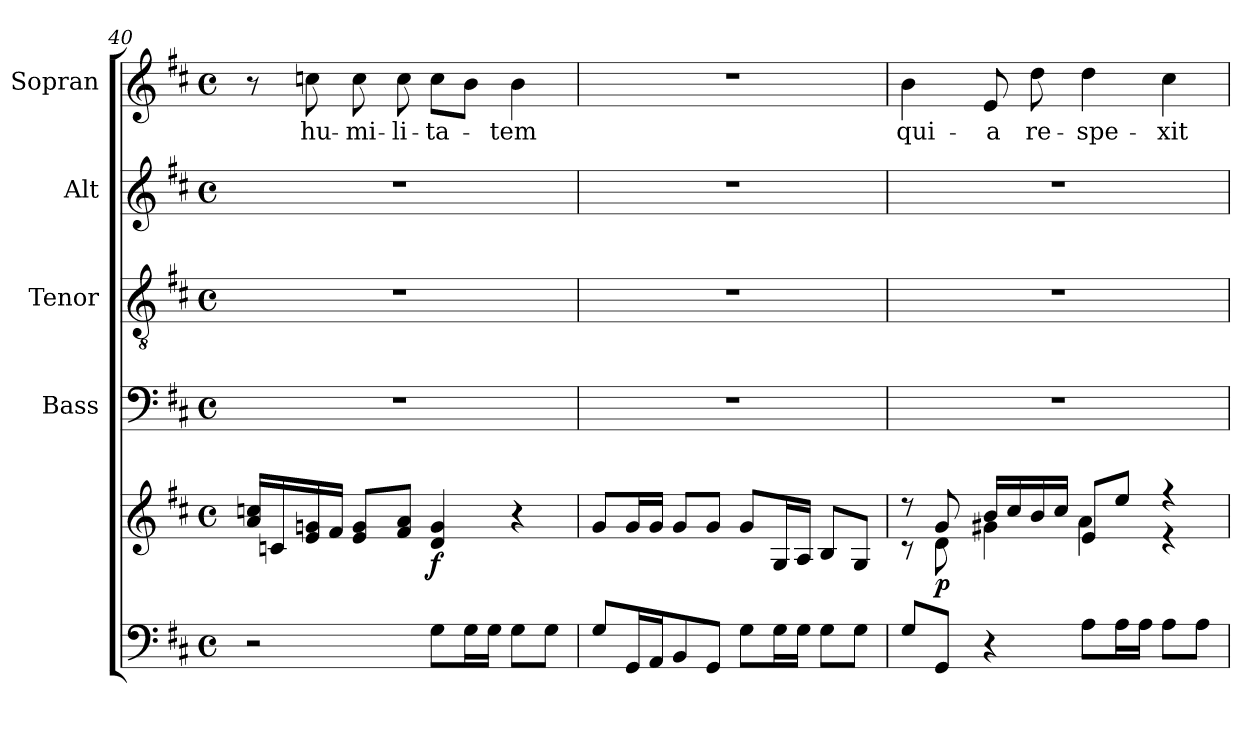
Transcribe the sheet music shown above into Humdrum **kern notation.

**kern	**kern	**dynam	**kern	**kern	**kern	**kern	**text
*part5	*part5	*part5	*part4	*part3	*part2	*part1	*part1
*staff6	*staff5	*staff5/6	*staff4	*staff3	*staff2	*staff1	*staff1
*	*	*	*I"Bass	*I"Tenor	*I"Alt	*I"Sopran	*
*	*	*	*I'B.	*I'T.	*I'A.	*I'S.	*
*clefF4	*clefG2	*	*clefF4	*clefGv2	*clefG2	*clefG2	*
*k[f#c#]	*k[f#c#]	*	*k[f#c#]	*k[f#c#]	*k[f#c#]	*k[f#c#]	*
*D:	*D:	*	*D:	*D:	*D:	*D:	*
*M4/4	*M4/4	*	*M4/4	*M4/4	*M4/4	*M4/4	*
*met(c)	*met(c)	*	*met(c)	*met(c)	*met(c)	*met(c)	*
=40	=40	=40	=40	=40	=40	=40	=40
2r	16a/ 16ccn/LL	.	1r	1r	1r	8r	.
.	16cn/	.	.	.	.	.	.
!	!	!	!	!	!	!	!LO:LY:b
.	16e/ 16gn/	.	.	.	.	8ccn\	hu-
.	16f#/JJ	.	.	.	.	.	.
!	!	!	!	!	!	!	!LO:LY:b
.	8e/ 8g/L	.	.	.	.	8cc\	-mi-
!	!	!	!	!	!	!	!LO:LY:b
.	8f#/ 8a/J	.	.	.	.	8cc\	-li-
!	!	!LO:DY:b	!	!	!	!	!LO:LY:b
8G\L	4d/ 4g/	f	.	.	.	8cc\L	-ta-
16G\L	.	.	.	.	.	8b\J	.
16G\JJ	.	.	.	.	.	.	.
!	!	!	!	!	!	!	!LO:LY:b
8G\L	4r	.	.	.	.	4b\	-tem
8G\J	.	.	.	.	.	.	.
=41	=41	=41	=41	=41	=41	=41	=41
8G/L	8g/L	.	1r	1r	1r	1r	.
16GG/L	16g/L	.	.	.	.	.	.
16AA/J	16g/JJ	.	.	.	.	.	.
8BB/	8g/L	.	.	.	.	.	.
8GG/J	8g/J	.	.	.	.	.	.
8G\L	8g/L	.	.	.	.	.	.
16G\L	16G/L	.	.	.	.	.	.
16G\JJ	16A/JJ	.	.	.	.	.	.
8G\L	8B/L	.	.	.	.	.	.
8G\J	8G/J	.	.	.	.	.	.
!!LO:PB:g=z
=42	=42	=42	=42	=42	=42	=42	=42
*	*^	*	*	*	*	*	*
!	!	!	!	!	!	!	!	!LO:LY:b
8G/L	8r	8rc	.	1r	1r	1r	4b\	qui-
!	!	!	!LO:DY:b	!	!	!	!	!
8GG/J	8g/	8d\	p	.	.	.	.	.
!	!	!	!	!	!	!	!	!LO:LY:b
4r	16b/LL	4g#X\	.	.	.	.	8e/	-a
.	16cc#/	.	.	.	.	.	.	.
!	!	!	!	!	!	!	!	!LO:LY:b
.	16b/	.	.	.	.	.	8dd\	re-
.	16cc#/JJ	.	.	.	.	.	.	.
!	!	!	!	!	!	!	!	!LO:LY:b
8A\L	8e/L	4a\	.	.	.	.	4dd\	-spe-
16A\L	8ee/J	.	.	.	.	.	.	.
16A\JJ	.	.	.	.	.	.	.	.
!	!	!	!	!	!	!	!	!LO:LY:b
8A\L	4r	4r	.	.	.	.	4cc#\	-xit
8A\J	.	.	.	.	.	.	.	.
*	*v	*v	*	*	*	*	*	*
=	=	=	=	=	=	=	=
*-	*-	*-	*-	*-	*-	*-	*-
